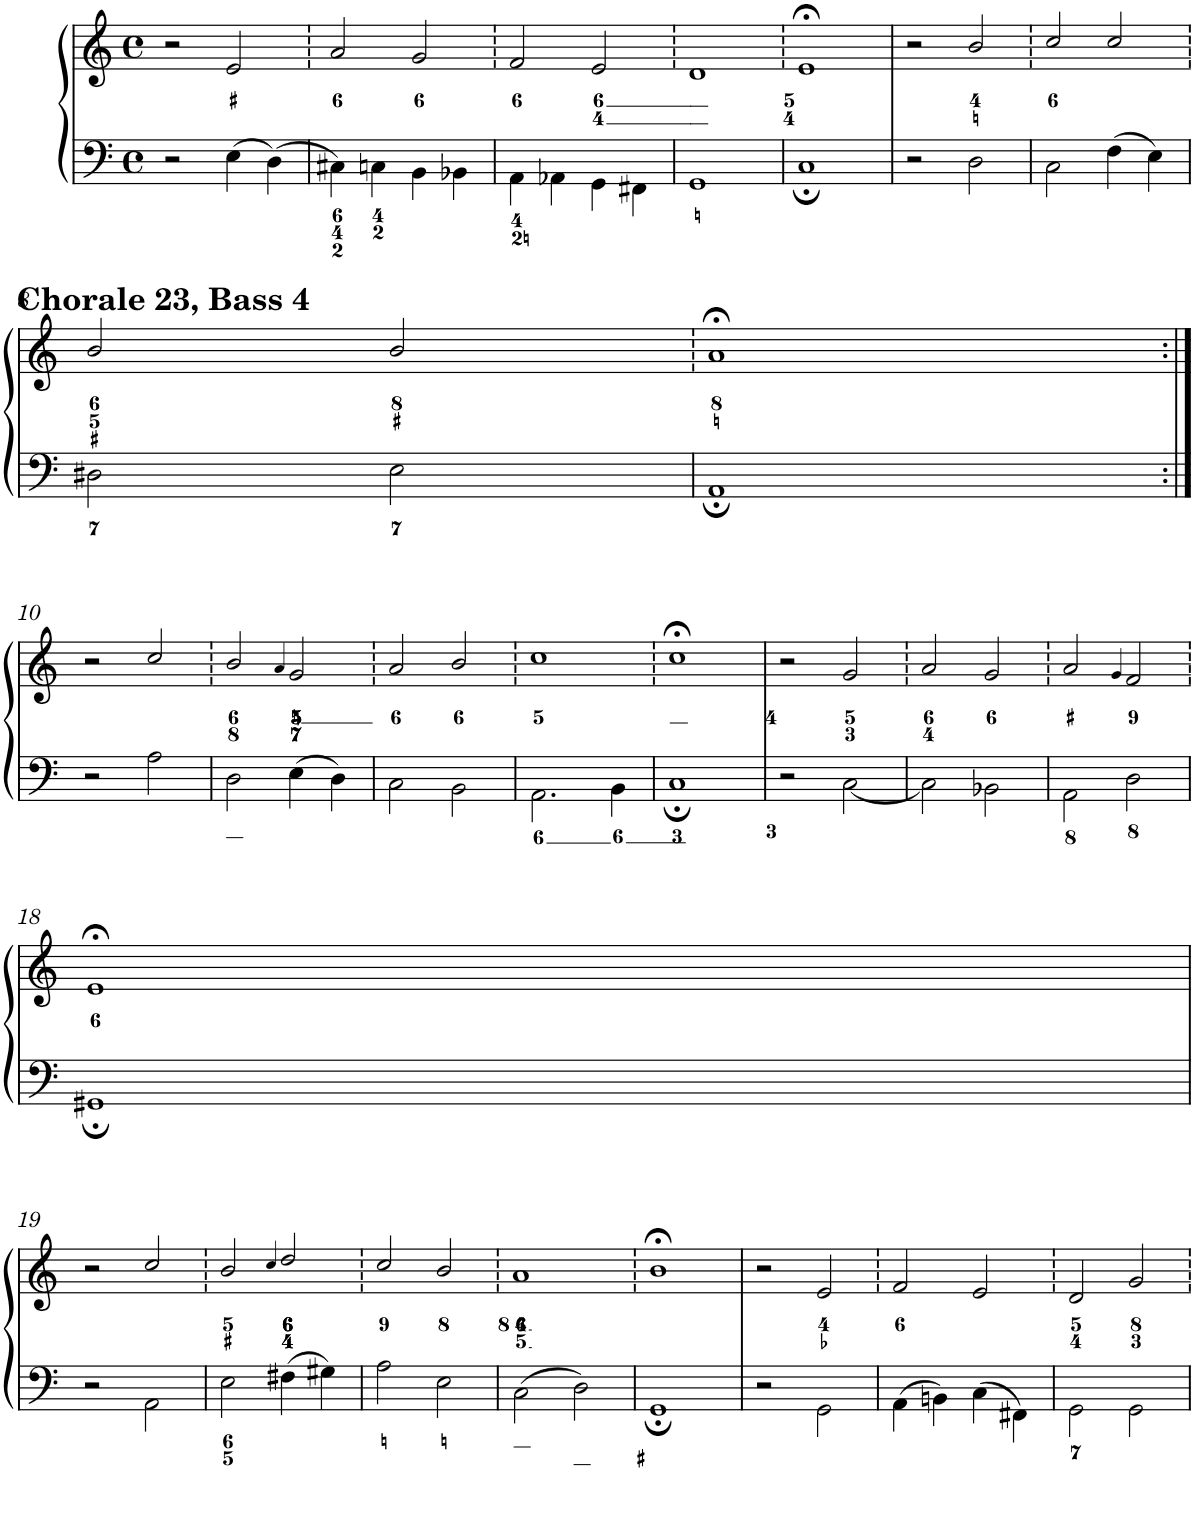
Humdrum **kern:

**kern	**kern
*part1	*part1
*staff2	*staff1
*I"Piano	*
*I'Pno.	*
*clefF4	*clefG2
*k[]	*k[]
*M4/4	*M4/4
*met(c)	*met(c)
=1	=1
2r	2r
4E\	2e/
4D\	.
=2	=2
4C#X\	2a/
4Cn\	.
4BB\	2g/
4BB-X\	.
=3	=3
4AA\	2f/
4AA-X\	.
4GG\	2e/
4FF#X\	.
=4	=4
1GG	1d
=5	=5
1C;	1e;<
=6	=6
2r	2r
2D\	2b/
=7	=7
2C\	2cc/
4F\	2cc/
4E\	.
!!LO:LB:g=z
=8	=8
2D#X\	2b/
2E\	2b/
=9	=9
1AA;	1a;<
!!LO:LB:g=z
=10:|!	=10:|!
2r	2r
2A\	2cc/
=11	=11
2D\	2b/
.	4qa/
4E\	2g/
4D\	.
=12	=12
2C\	2a/
2BB\	2b/
=13	=13
2.AA\	1cc
4BB\	.
=14	=14
1C;	1cc;<
=15	=15
2r	2r
[<2C\	2g/
=16	=16
2C\]	2a/
2BB-X\	2g/
=17	=17
2AA\	2a/
.	4qg/
2D\	2f/
!!LO:LB:g=z
=18	=18
1GG#X;	1e;<
!!LO:LB:g=z
=19	=19
2r	2r
2AA\	2cc/
=20	=20
2E\	2b/
.	4qcc/
4F#X\	2dd/
4G#X\	.
=21	=21
2A\	2cc/
2E\	2b/
=22	=22
2C\	1a
2D\	.
=23	=23
1GG;	1b;<
=24	=24
2r	2r
2GG\	2e/
=25	=25
4AA\	2f/
4BBn\	.
4C\	2e/
4FF#X\	.
=26	=26
2GG\	2d/
2GG\	2g/
=	=
*-	*-
